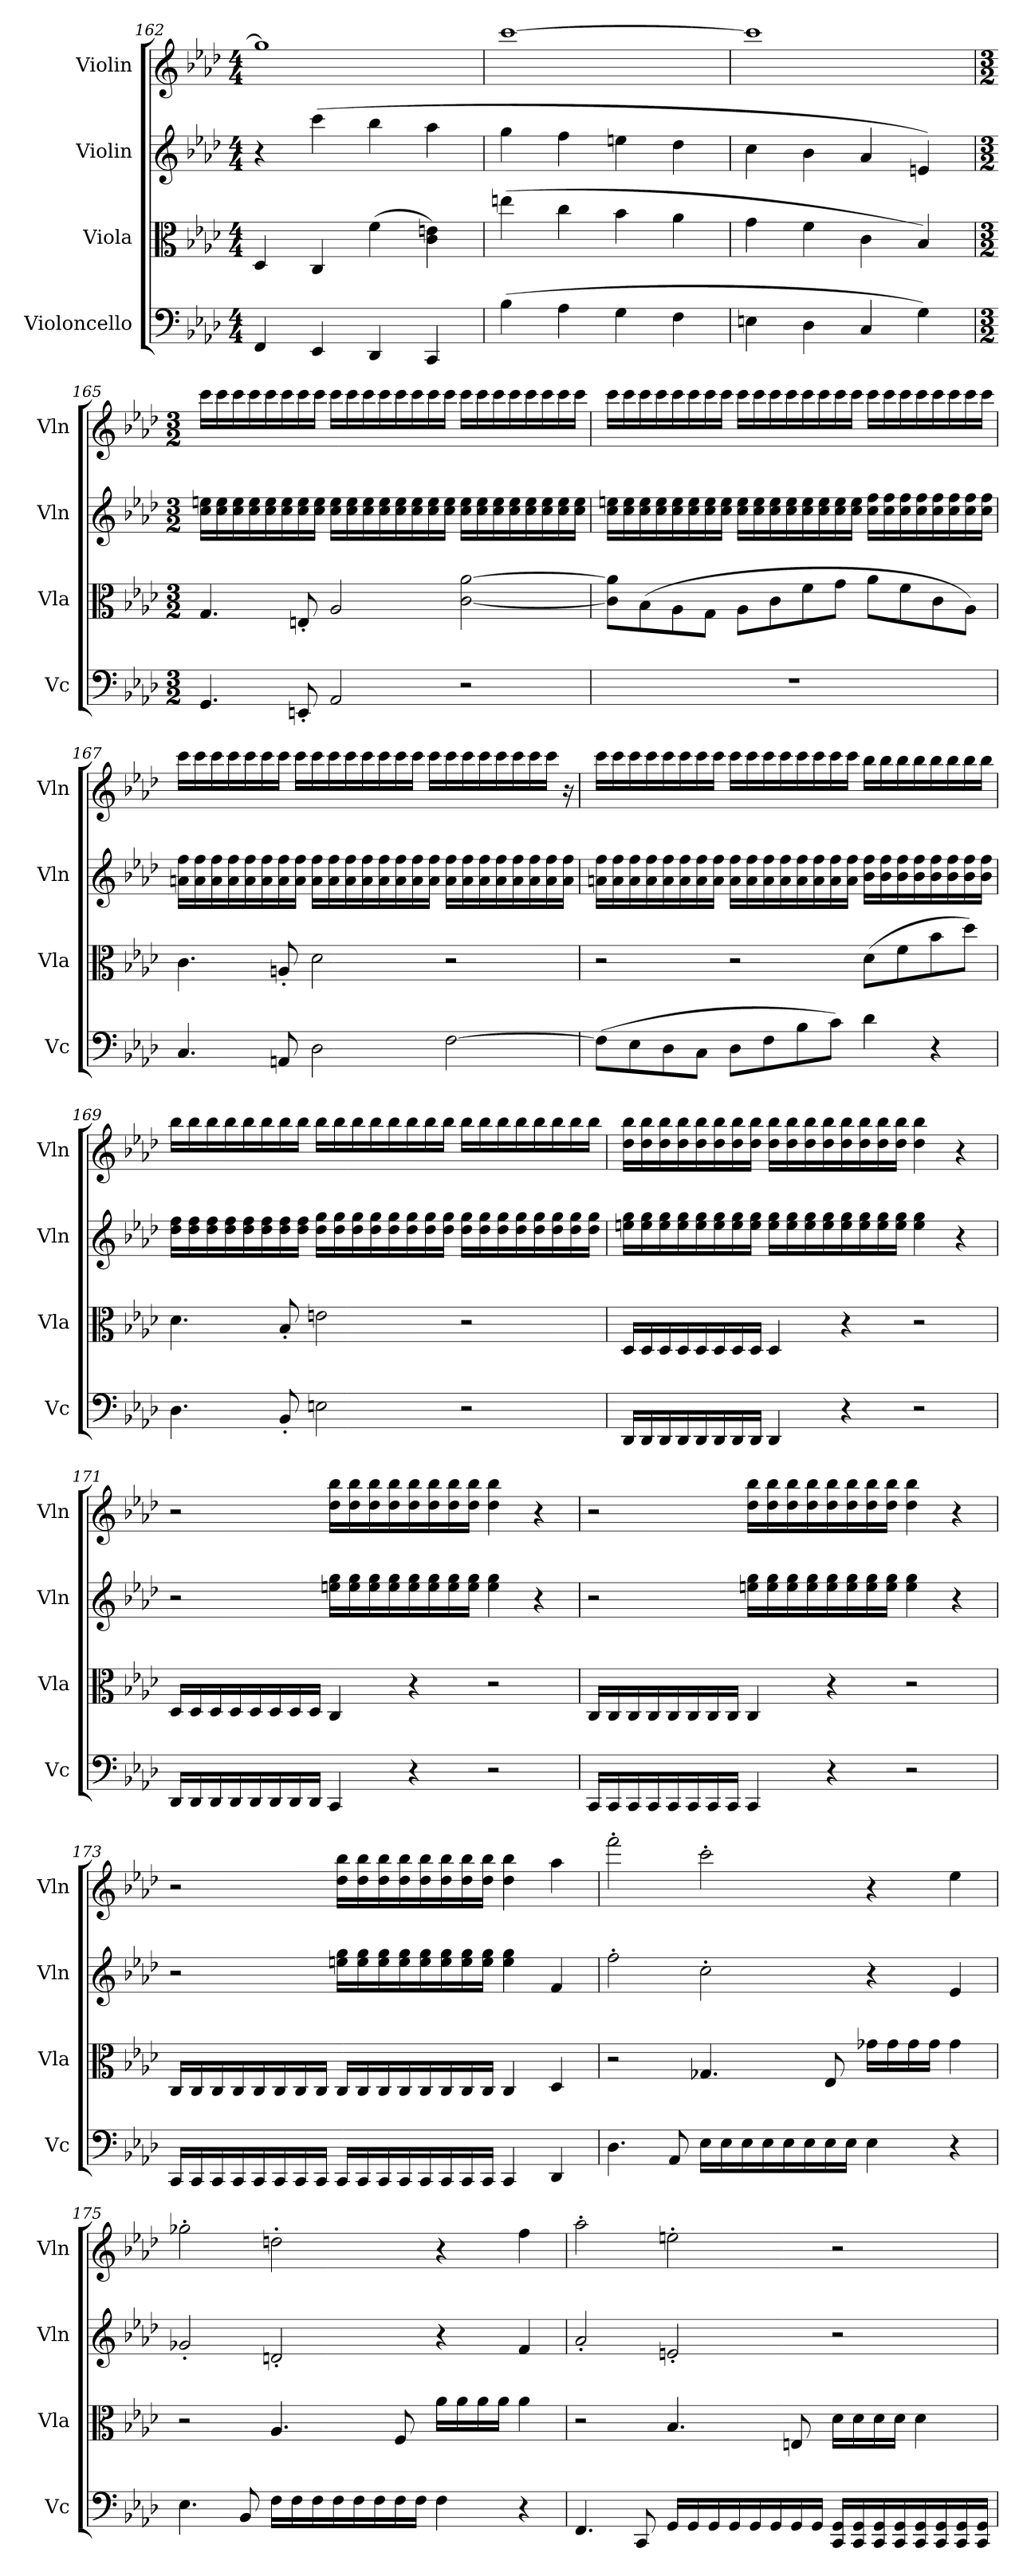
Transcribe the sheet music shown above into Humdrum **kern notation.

**kern	**kern	**kern	**kern
*part4	*part3	*part2	*part1
*staff4	*staff3	*staff2	*staff1
*I"Violoncello	*I"Viola	*I"Violin	*I"Violin
*I'Vc	*I'Vla	*I'Vln	*I'Vln
*clefF4	*clefC3	*clefG2	*clefG2
*k[b-e-a-d-]	*k[b-e-a-d-]	*k[b-e-a-d-]	*k[b-e-a-d-]
*M4/4	*M4/4	*M4/4	*M4/4
=162	=162	=162	=162
4FF/	4D-/	4r	1gg]
4EE-/	4C/	(4ccc\	.
4DD-/	(4f\	4bb-\	.
4CC/	4c\ 4en\)	4aa-\	.
=163	=163	=163	=163
(4B-\	(4een\	4gg\	[1ccc
4A-\	4cc\	4ff\	.
4G\	4b-\	4een\	.
4F\	4a-\	4dd-\	.
=164	=164	=164	=164
4En\	4g\	4cc\	1ccc]
4D-\	4f\	4b-\	.
4C/	4c\	4a-/	.
4G\)	4B-/)	4en/)	.
=165	=165	=165	=165
*M3/2	*M3/2	*M3/2	*M3/2
*	*	*	*MM80
4.GG/	4.G/	16cc\ 16een\LL	16ccc\LL
.	.	16cc\ 16ee\	16ccc\
.	.	16cc\ 16ee\	16ccc\
.	.	16cc\ 16ee\	16ccc\
.	.	16cc\ 16ee\	16ccc\
.	.	16cc\ 16ee\	16ccc\
8EEn'/	8En'/	16cc\ 16ee\	16ccc\
.	.	16cc\ 16ee\JJ	16ccc\JJ
2AA-/	2A-/	16cc\ 16ee\LL	16ccc\LL
.	.	16cc\ 16ee\	16ccc\
.	.	16cc\ 16ee\	16ccc\
.	.	16cc\ 16ee\	16ccc\
.	.	16cc\ 16ee\	16ccc\
.	.	16cc\ 16ee\	16ccc\
.	.	16cc\ 16ee\	16ccc\
.	.	16cc\ 16ee\JJ	16ccc\JJ
2r	[2c\ [2a-\	16cc\ 16ee\LL	16ccc\LL
.	.	16cc\ 16ee\	16ccc\
.	.	16cc\ 16ee\	16ccc\
.	.	16cc\ 16ee\	16ccc\
.	.	16cc\ 16ee\	16ccc\
.	.	16cc\ 16ee\	16ccc\
.	.	16cc\ 16ee\	16ccc\
.	.	16cc\ 16ee\JJ	16ccc\JJ
=166	=166	=166	=166
1.r	8c]\ 8a-]\L	16cc\ 16een\LL	16ccc\LL
.	.	16cc\ 16ee\	16ccc\
.	(8B-\	16cc\ 16ee\	16ccc\
.	.	16cc\ 16ee\	16ccc\
.	8A-\	16cc\ 16ee\	16ccc\
.	.	16cc\ 16ee\	16ccc\
.	8G\J	16cc\ 16ee\	16ccc\
.	.	16cc\ 16ee\JJ	16ccc\JJ
.	8A-\L	16cc\ 16ee\LL	16ccc\LL
.	.	16cc\ 16ee\	16ccc\
.	8c\	16cc\ 16ee\	16ccc\
.	.	16cc\ 16ee\	16ccc\
.	8f\	16cc\ 16ee\	16ccc\
.	.	16cc\ 16ee\	16ccc\
.	8g\J	16cc\ 16ee\	16ccc\
.	.	16cc\ 16ee\JJ	16ccc\JJ
.	8a-\L	16cc\ 16ff\LL	16ccc\LL
.	.	16cc\ 16ff\	16ccc\
.	8f\	16cc\ 16ff\	16ccc\
.	.	16cc\ 16ff\	16ccc\
.	8c\	16cc\ 16ff\	16ccc\
.	.	16cc\ 16ff\	16ccc\
.	8A-\J)	16cc\ 16ff\	16ccc\
.	.	16cc\ 16ff\JJ	16ccc\JJ
=167	=167	=167	=167
4.C/	4.c\	16an\ 16ff\LL	16ccc\LL
.	.	16a\ 16ff\	16ccc\
.	.	16a\ 16ff\	16ccc\
.	.	16a\ 16ff\	16ccc\
.	.	16a\ 16ff\	16ccc\
.	.	16a\ 16ff\	16ccc\
8AAn/	8An'/	16a\ 16ff\	16ccc\JJ
.	.	16a\ 16ff\JJ	16ccc\LL
2D-\	2d-\	16a\ 16ff\LL	16ccc\
.	.	16a\ 16ff\	16ccc\
.	.	16a\ 16ff\	16ccc\
.	.	16a\ 16ff\	16ccc\
.	.	16a\ 16ff\	16ccc\
.	.	16a\ 16ff\	16ccc\
.	.	16a\ 16ff\	16ccc\JJ
.	.	16a\ 16ff\JJ	16ccc\LL
[2F\	2r	16a\ 16ff\LL	16ccc\
.	.	16a\ 16ff\	16ccc\
.	.	16a\ 16ff\	16ccc\
.	.	16a\ 16ff\	16ccc\
.	.	16a\ 16ff\	16ccc\
.	.	16a\ 16ff\	16ccc\
.	.	16a\ 16ff\	16ccc\JJ
.	.	16a\ 16ff\JJ	16r
=168	=168	=168	=168
(8F\L]	2r	16an\ 16ff\LL	16ccc\LL
.	.	16a\ 16ff\	16ccc\
8E-\	.	16a\ 16ff\	16ccc\
.	.	16a\ 16ff\	16ccc\
8D-\	.	16a\ 16ff\	16ccc\
.	.	16a\ 16ff\	16ccc\
8C\J	.	16a\ 16ff\	16ccc\
.	.	16a\ 16ff\JJ	16ccc\JJ
8D-\L	2r	16a\ 16ff\LL	16ccc\LL
.	.	16a\ 16ff\	16ccc\
8F\	.	16a\ 16ff\	16ccc\
.	.	16a\ 16ff\	16ccc\
8B-\	.	16a\ 16ff\	16ccc\
.	.	16a\ 16ff\	16ccc\
8c\J)	.	16a\ 16ff\	16ccc\
.	.	16a\ 16ff\JJ	16ccc\JJ
4d-\	(8d-\L	16b-\ 16ff\LL	16bb-\LL
.	.	16b-\ 16ff\	16bb-\
.	8f\	16b-\ 16ff\	16bb-\
.	.	16b-\ 16ff\	16bb-\
4r	8b-\	16b-\ 16ff\	16bb-\
.	.	16b-\ 16ff\	16bb-\
.	8dd-\J)	16b-\ 16ff\	16bb-\
.	.	16b-\ 16ff\JJ	16bb-\JJ
=169	=169	=169	=169
4.D-\	4.d-\	16dd-\ 16ff\LL	16bb-\LL
.	.	16dd-\ 16ff\	16bb-\
.	.	16dd-\ 16ff\	16bb-\
.	.	16dd-\ 16ff\	16bb-\
.	.	16dd-\ 16ff\	16bb-\
.	.	16dd-\ 16ff\	16bb-\
8BB-'/	8B-'/	16dd-\ 16ff\	16bb-\
.	.	16dd-\ 16ff\JJ	16bb-\JJ
2En\	2en\	16dd-\ 16gg\LL	16bb-\LL
.	.	16dd-\ 16gg\	16bb-\
.	.	16dd-\ 16gg\	16bb-\
.	.	16dd-\ 16gg\	16bb-\
.	.	16dd-\ 16gg\	16bb-\
.	.	16dd-\ 16gg\	16bb-\
.	.	16dd-\ 16gg\	16bb-\
.	.	16dd-\ 16gg\JJ	16bb-\JJ
2r	2r	16dd-\ 16gg\LL	16bb-\LL
.	.	16dd-\ 16gg\	16bb-\
.	.	16dd-\ 16gg\	16bb-\
.	.	16dd-\ 16gg\	16bb-\
.	.	16dd-\ 16gg\	16bb-\
.	.	16dd-\ 16gg\	16bb-\
.	.	16dd-\ 16gg\	16bb-\
.	.	16dd-\ 16gg\JJ	16bb-\JJ
=170	=170	=170	=170
16DD-/LL	16D-/LL	16een\ 16gg\LL	16dd-\ 16bb-\LL
16DD-/	16D-/	16ee\ 16gg\	16dd-\ 16bb-\
16DD-/	16D-/	16ee\ 16gg\	16dd-\ 16bb-\
16DD-/	16D-/	16ee\ 16gg\	16dd-\ 16bb-\
16DD-/	16D-/	16ee\ 16gg\	16dd-\ 16bb-\
16DD-/	16D-/	16ee\ 16gg\	16dd-\ 16bb-\
16DD-/	16D-/	16ee\ 16gg\	16dd-\ 16bb-\
16DD-/JJ	16D-/JJ	16ee\ 16gg\JJ	16dd-\ 16bb-\JJ
4DD-/	4D-/	16ee\ 16gg\LL	16dd-\ 16bb-\LL
.	.	16ee\ 16gg\	16dd-\ 16bb-\
.	.	16ee\ 16gg\	16dd-\ 16bb-\
.	.	16ee\ 16gg\	16dd-\ 16bb-\
4r	4r	16ee\ 16gg\	16dd-\ 16bb-\
.	.	16ee\ 16gg\	16dd-\ 16bb-\
.	.	16ee\ 16gg\	16dd-\ 16bb-\
.	.	16ee\ 16gg\JJ	16dd-\ 16bb-\JJ
2r	2r	4ee\ 4gg\	4dd-\ 4bb-\
.	.	4r	4r
=171	=171	=171	=171
16DD-/LL	16D-/LL	2r	2r
16DD-/	16D-/	.	.
16DD-/	16D-/	.	.
16DD-/	16D-/	.	.
16DD-/	16D-/	.	.
16DD-/	16D-/	.	.
16DD-/	16D-/	.	.
16DD-/JJ	16D-/JJ	.	.
4CC/	4C/	16een\ 16gg\LL	16dd-\ 16bb-\LL
.	.	16ee\ 16gg\	16dd-\ 16bb-\
.	.	16ee\ 16gg\	16dd-\ 16bb-\
.	.	16ee\ 16gg\	16dd-\ 16bb-\
4r	4r	16ee\ 16gg\	16dd-\ 16bb-\
.	.	16ee\ 16gg\	16dd-\ 16bb-\
.	.	16ee\ 16gg\	16dd-\ 16bb-\
.	.	16ee\ 16gg\JJ	16dd-\ 16bb-\JJ
2r	2r	4ee\ 4gg\	4dd-\ 4bb-\
.	.	4r	4r
=172	=172	=172	=172
16CC/LL	16C/LL	2r	2r
16CC/	16C/	.	.
16CC/	16C/	.	.
16CC/	16C/	.	.
16CC/	16C/	.	.
16CC/	16C/	.	.
16CC/	16C/	.	.
16CC/JJ	16C/JJ	.	.
4CC/	4C/	16een\ 16gg\LL	16dd-\ 16bb-\LL
.	.	16ee\ 16gg\	16dd-\ 16bb-\
.	.	16ee\ 16gg\	16dd-\ 16bb-\
.	.	16ee\ 16gg\	16dd-\ 16bb-\
4r	4r	16ee\ 16gg\	16dd-\ 16bb-\
.	.	16ee\ 16gg\	16dd-\ 16bb-\
.	.	16ee\ 16gg\	16dd-\ 16bb-\
.	.	16ee\ 16gg\JJ	16dd-\ 16bb-\JJ
2r	2r	4ee\ 4gg\	4dd-\ 4bb-\
.	.	4r	4r
=173	=173	=173	=173
16CC/LL	16C/LL	2r	2r
16CC/	16C/	.	.
16CC/	16C/	.	.
16CC/	16C/	.	.
16CC/	16C/	.	.
16CC/	16C/	.	.
16CC/	16C/	.	.
16CC/JJ	16C/JJ	.	.
16CC/LL	16C/LL	16een\ 16gg\LL	16dd-\ 16bb-\LL
16CC/	16C/	16ee\ 16gg\	16dd-\ 16bb-\
16CC/	16C/	16ee\ 16gg\	16dd-\ 16bb-\
16CC/	16C/	16ee\ 16gg\	16dd-\ 16bb-\
16CC/	16C/	16ee\ 16gg\	16dd-\ 16bb-\
16CC/	16C/	16ee\ 16gg\	16dd-\ 16bb-\
16CC/	16C/	16ee\ 16gg\	16dd-\ 16bb-\
16CC/JJ	16C/JJ	16ee\ 16gg\JJ	16dd-\ 16bb-\JJ
4CC/	4C/	4ee\ 4gg\	4dd-\ 4bb-\
4DD-/	4D-/	4f/	4aa-\
=174	=174	=174	=174
4.D-\	2r	2ff'\	2fff'\
8AA-/	.	.	.
16E-\LL	4.G-X/	2cc'\	2ccc'\
16E-\	.	.	.
16E-\	.	.	.
16E-\	.	.	.
16E-\	.	.	.
16E-\	.	.	.
16E-\	8E-/	.	.
16E-\JJ	.	.	.
4E-\	16g-X\LL	4r	4r
.	16g-\	.	.
.	16g-\	.	.
.	16g-\JJ	.	.
4r	4g-\	4e-/	4ee-\
=175	=175	=175	=175
4.E-\	2r	2g-X'/	2gg-X'\
8BB-/	.	.	.
16F\LL	4.A-/	2dn'/	2ddn'\
16F\	.	.	.
16F\	.	.	.
16F\	.	.	.
16F\	.	.	.
16F\	.	.	.
16F\	8F/	.	.
16F\JJ	.	.	.
4F\	16a-\LL	4r	4r
.	16a-\	.	.
.	16a-\	.	.
.	16a-\JJ	.	.
4r	4a-\	4f/	4ff\
=176	=176	=176	=176
4.FF/	2r	2a-'/	2aa-'\
8CC/	.	.	.
16GG/LL	4.B-/	2en'/	2een'\
16GG/	.	.	.
16GG/	.	.	.
16GG/	.	.	.
16GG/	.	.	.
16GG/	.	.	.
16GG/	8En/	.	.
16GG/JJ	.	.	.
16CC/ 16GG/LL	16d-\LL	2r	2r
16CC/ 16GG/	16d-\	.	.
16CC/ 16GG/	16d-\	.	.
16CC/ 16GG/	16d-\JJ	.	.
16CC/ 16GG/	4d-\	.	.
16CC/ 16GG/	.	.	.
16CC/ 16GG/	.	.	.
16CC/ 16GG/JJ	.	.	.
=	=	=	=
*-	*-	*-	*-
